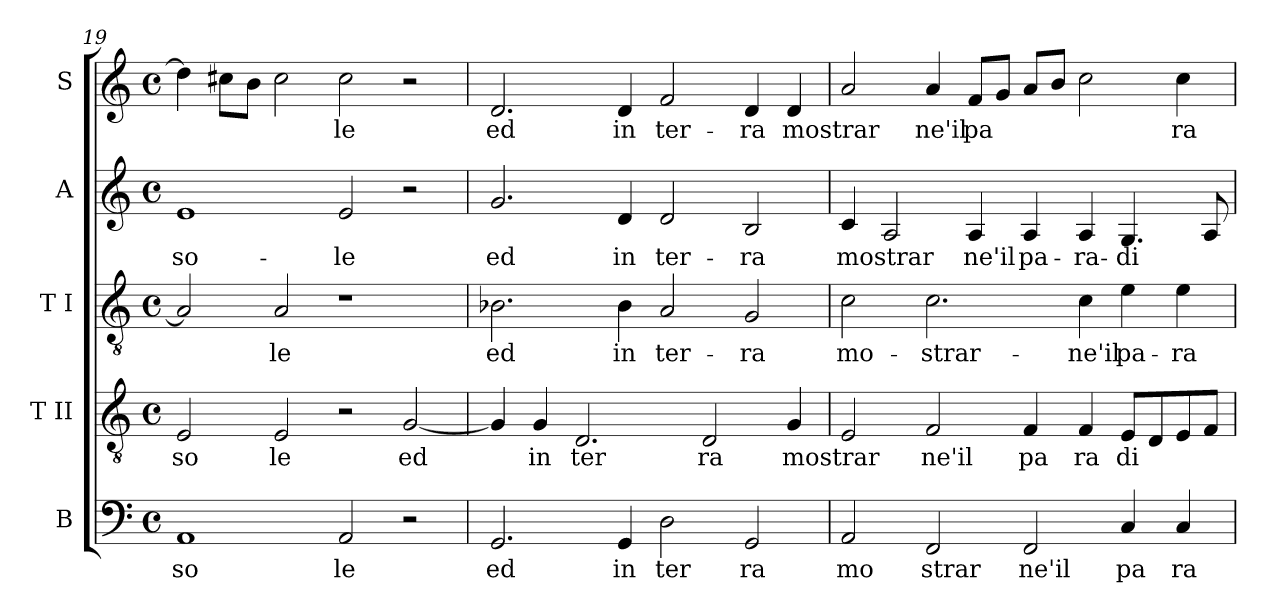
**kern	**text	**kern	**text	**kern	**text	**kern	**text	**kern	**text
*part5	*part5	*part4	*part4	*part3	*part3	*part2	*part2	*part1	*part1
*staff5	*staff5	*staff4	*staff4	*staff3	*staff3	*staff2	*staff2	*staff1	*staff1
*I"B	*	*I"T II	*	*I"T I	*	*I"A	*	*I"S	*
!!LO:PB:g=z
*clefF4	*	*clefGv2	*	*clefGv2	*	*clefG2	*	*clefG2	*
*k[]	*	*k[]	*	*k[]	*	*k[]	*	*k[]	*
*C:	*	*C:	*	*C:	*	*C:	*	*C:	*
*M4/4	*	*M4/4	*	*M4/4	*	*M4/4	*	*M4/4	*
*met(c)	*	*met(c)	*	*met(c)	*	*met(c)	*	*met(c)	*
=19	=19	=19	=19	=19	=19	=19	=19	=19	=19
!	!LO:LY:b:cj	!	!LO:LY:b:cj	!	!LO:LY:b:cj	!	!LO:LY:b:cj	!	!LO:LY:b:cj
1AA	so	2E/	so	2A/]	--	1e	so-	4dd\]	.
!	!	!	!	!	!	!	!	!	!LO:LY:b:cj
.	.	.	.	.	.	.	.	8cc#X\L	.
!	!	!	!	!	!	!	!	!	!LO:LY:b:cj
.	.	.	.	.	.	.	.	8b\J	.
!	!	!	!LO:LY:b:cj	!	!LO:LY:b:cj	!	!	!	!LO:LY:b:cj
.	.	2E/	le	2A/	-le	.	.	2cc#\	.
!	!LO:LY:b:cj	!	!	!	!	!	!LO:LY:b:cj	!	!LO:LY:b:cj
2AA/	le	2r	.	1r	.	2e/	-le	2cc#\	le
!	!	!	!LO:LY:b:cj	!	!	!	!	!	!
2r	.	[<2G/	ed	.	.	2r	.	2r	.
=20	=20	=20	=20	=20	=20	=20	=20	=20	=20
!	!LO:LY:b:cj	!	!LO:LY:b:cj	!	!LO:LY:b:cj	!	!LO:LY:b:cj	!	!LO:LY:b:cj
2.GG/	ed	4G/]	.	2.B-X\	ed	2.g/	ed	2.d/	ed
!	!	!	!LO:LY:b:cj	!	!	!	!	!	!
.	.	4G/	in	.	.	.	.	.	.
!	!	!	!LO:LY:b:cj	!	!	!	!	!	!
.	.	2.D/	ter	.	.	.	.	.	.
!	!LO:LY:b:cj	!	!	!	!LO:LY:b:cj	!	!LO:LY:b:cj	!	!LO:LY:b:cj
4GG/	in	.	.	4B-\	in	4d/	in	4d/	in
!	!LO:LY:b:cj	!	!	!	!LO:LY:b:cj	!	!LO:LY:b:cj	!	!LO:LY:b:cj
2D\	ter	.	.	2A/	ter-	2d/	ter-	2f/	ter-
!	!	!	!LO:LY:b:cj	!	!	!	!	!	!
.	.	2D/	ra	.	.	.	.	.	.
!	!LO:LY:b:cj	!	!	!	!LO:LY:b:cj	!	!LO:LY:b:cj	!	!LO:LY:b:cj
2GG/	ra	.	.	2G/	-ra	2B/	-ra	4d/	-ra
!	!	!	!LO:LY:b:cj	!	!	!	!	!	!LO:LY:b:cj
.	.	4G/	mostrar	.	.	.	.	4d/	mostrar-
=21	=21	=21	=21	=21	=21	=21	=21	=21	=21
!	!LO:LY:b:cj	!	!LO:LY:b:cj	!	!LO:LY:b:cj	!	!LO:LY:b:cj	!	!LO:LY:b:cj
2AA/	mo	2E/	.	2c\	mo-	4c/	mostrar-	2a/	--
!	!	!	!	!	!	!	!LO:LY:b:cj	!	!
.	.	.	.	.	.	2A/	--	.	.
!	!LO:LY:b:cj	!	!LO:LY:b:cj	!	!LO:LY:b:cj	!	!	!	!LO:LY:b:cj
2FF/	strar	2F/	ne'il	2.c\	-strar-	.	.	4a/	-ne'il
!	!	!	!	!	!	!	!LO:LY:b:cj	!	!LO:LY:b:cj
.	.	.	.	.	.	4A/	-ne'il	8f/L	pa-
!	!	!	!	!	!	!	!	!	!LO:LY:b:cj
.	.	.	.	.	.	.	.	8g/J	--
!	!LO:LY:b:cj	!	!LO:LY:b:cj	!	!	!	!LO:LY:b:cj	!	!LO:LY:b:cj
2FF/	ne'il	4F/	pa	.	.	4A/	pa-	8a/L	--
!	!	!	!	!	!	!	!	!	!LO:LY:b:cj
.	.	.	.	.	.	.	.	8b/J	--
!	!	!	!LO:LY:b:cj	!	!LO:LY:b:cj	!	!LO:LY:b:cj	!	!LO:LY:b:cj
.	.	4F/	ra	4c\	-ne'il	4A/	-ra-	2cc\	--
!	!LO:LY:b:cj	!	!LO:LY:b:cj	!	!LO:LY:b:cj	!	!LO:LY:b:cj	!	!
4C/	pa	8E/L	di	4e\	pa-	4.G/	-di-	.	.
!	!	!	!LO:LY:b:cj	!	!	!	!	!	!
.	.	8D/	.	.	.	.	.	.	.
!	!LO:LY:b:cj	!	!LO:LY:b:cj	!	!LO:LY:b:cj	!	!	!	!LO:LY:b:cj
4C/	ra	8E/	.	4e\	-ra-	.	.	4cc\	-ra-
!	!	!	!LO:LY:b:cj	!	!	!	!LO:LY:b:cj	!	!
.	.	8F/J	.	.	.	8A/	--	.	.
=	=	=	=	=	=	=	=	=	=
*-	*-	*-	*-	*-	*-	*-	*-	*-	*-
